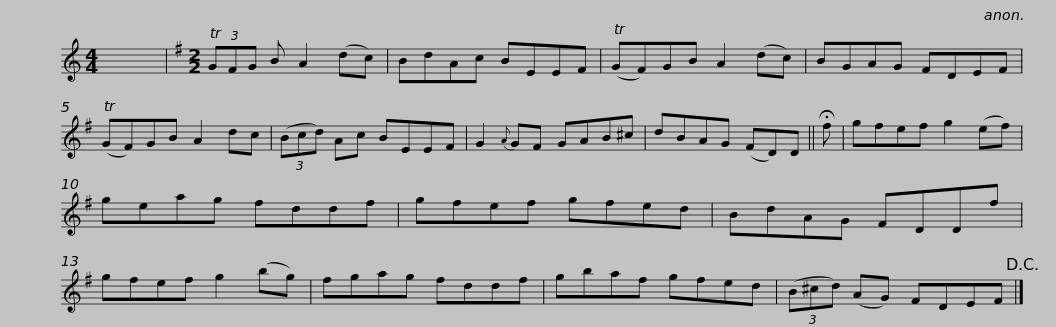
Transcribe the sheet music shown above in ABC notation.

X:1
L:1/8
M:4/4
I:linebreak $
K:C
V:1 treble
V:1
 x8 |[K:Emin][M:2/2] (3TGFG B A2 (dc) | BdAc BEEF | (TGF)GB A2 (dc) | BGAG FDEF | %5
 (TGF)GB A2 dc |$ (3(Bcd) Ac BEEF | G2{A} GF GAB^c | dBAG (FD)D || !fermata!f | %10
 gfef g2 (ef) | geag fddf |$ gfef gfed | BdAG FDDf | gfef g2 (bg) | %15
 fgag fddf | gbaf gfed |$ (3(B^cd) (AG) FDEF!D.C.! |] %18
